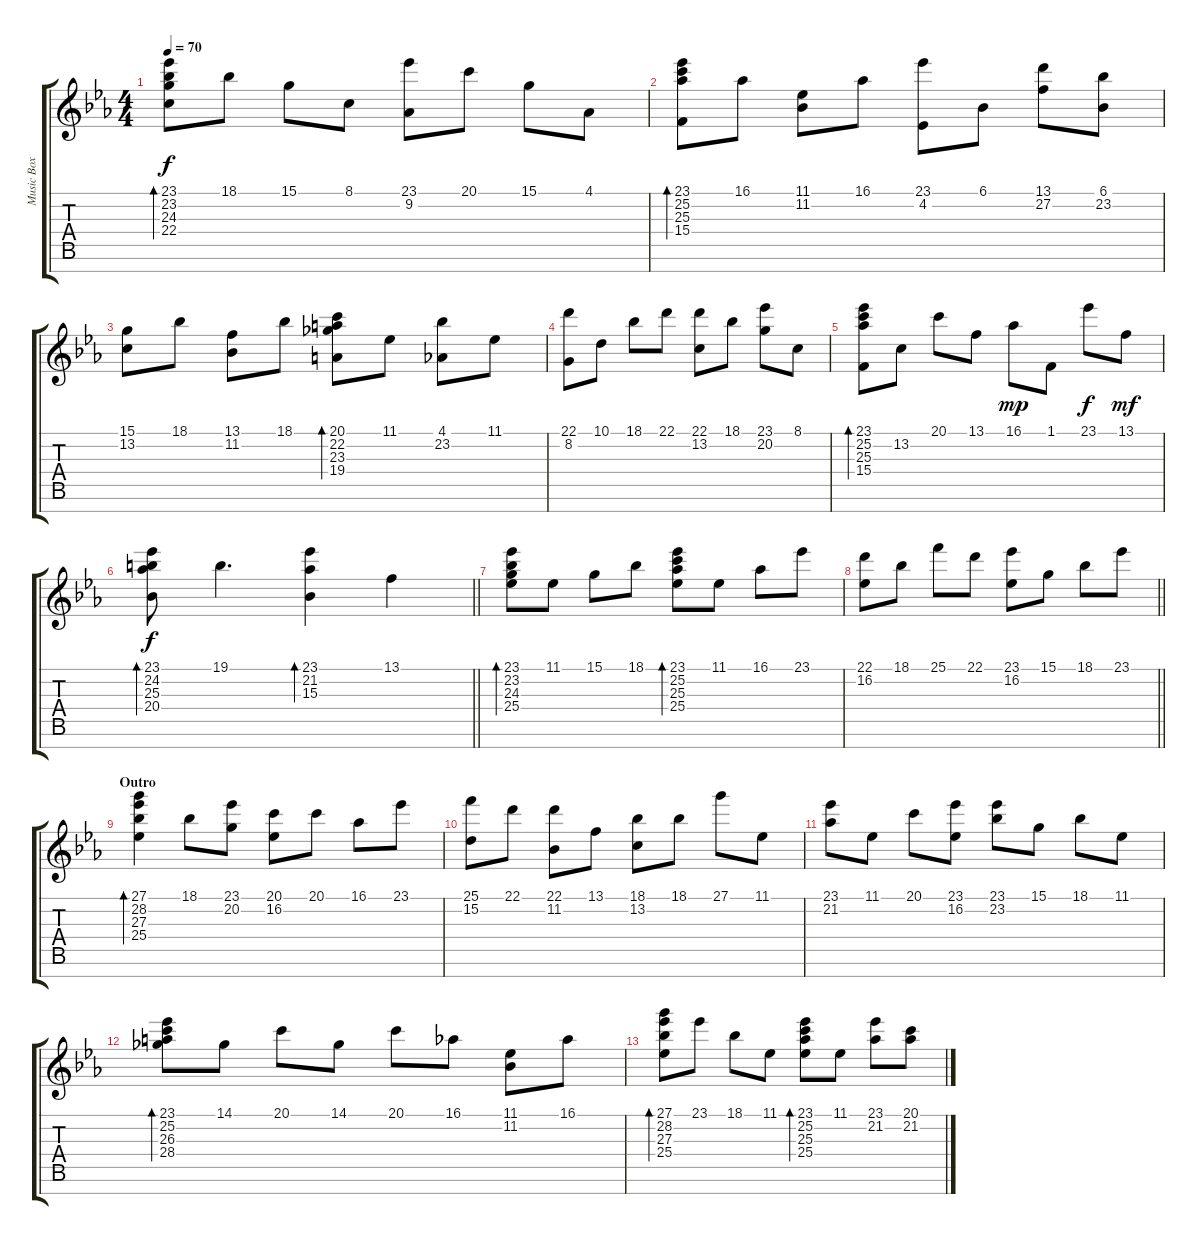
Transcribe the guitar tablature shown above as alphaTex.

\track ("Music Box 2" "Music Box ") {instrument celesta}
\staff {score tabs}
\tuning (E4 B3 G3 D3 A2 E2 B1) {hide}
\ts (4 4)
\tempo 70
\clef g2
\ks eb
(23.1 23.2 24.3 22.4).8{bd 120 dy f} 18.1.8 15.1.8 8.1.8 (23.1 9.2).8 20.1.8 15.1.8 4.1.8 |
(23.1 25.2 25.3 15.4).8{bd 120} 16.1.8 (11.1 11.2).8 16.1.8 (23.1 4.2).8 6.1.8 (13.1 27.2).8 (6.1 23.2).8 |
(15.1 13.2).8 18.1.8 (13.1 11.2).8 18.1.8 (20.1 22.2 23.3 19.4).8{bd 120} 11.1.8 (4.1 23.2).8 11.1.8 |
(22.1 8.2).8 10.1.8 18.1.8 22.1.8 (22.1 13.2).8 18.1.8 (23.1 20.2).8 8.1.8 |
(23.1 25.2 25.3 15.4).8{bd 120} 13.2.8 20.1.8 13.1.8 16.1.8{dy mp} 1.1.8 23.1.8{dy f} 13.1.8{dy mf} |
\barLineRight lightlight
(23.1 24.2 25.3 20.4).8{bd 240 dy f} 19.1.4{d} (23.1 21.2 15.3).4{bd 120} 13.1.4 |
(23.1 23.2 24.3 25.4).8{bd 120} 11.1.8 15.1.8 18.1.8 (23.1 25.2 25.3 25.4).8{bd 120} 11.1.8 16.1.8 23.1.8 |
\barLineRight lightlight
(22.1 16.2).8 18.1.8 25.1.8 22.1.8 (23.1 16.2).8 15.1.8 18.1.8 23.1.8 |
\section ("" "Outro")
(27.1 28.2 27.3 25.4).4{bd 120} 18.1.8 (23.1 20.2).8 (20.1 16.2).8 20.1.8 16.1.8 23.1.8 |
(25.1 15.2).8 22.1.8 (22.1 11.2).8 13.1.8 (18.1 13.2).8 18.1.8 27.1.8 11.1.8 |
(23.1 21.2).8 11.1.8 20.1.8 (23.1 16.2).8 (23.1 23.2).8 15.1.8 18.1.8 11.1.8 |
(23.1 25.2 26.3 28.4).8{bd 120} 14.1.8 20.1.8 14.1.8 20.1.8 16.1.8 (11.1 11.2).8 16.1.8 |
(27.1 28.2 27.3 25.4).8{bd 120} 23.1.8 18.1.8 11.1.8 (23.1 25.2 25.3 25.4).8{bd 120} 11.1.8 (23.1 21.2).8 (20.1 21.2).8
